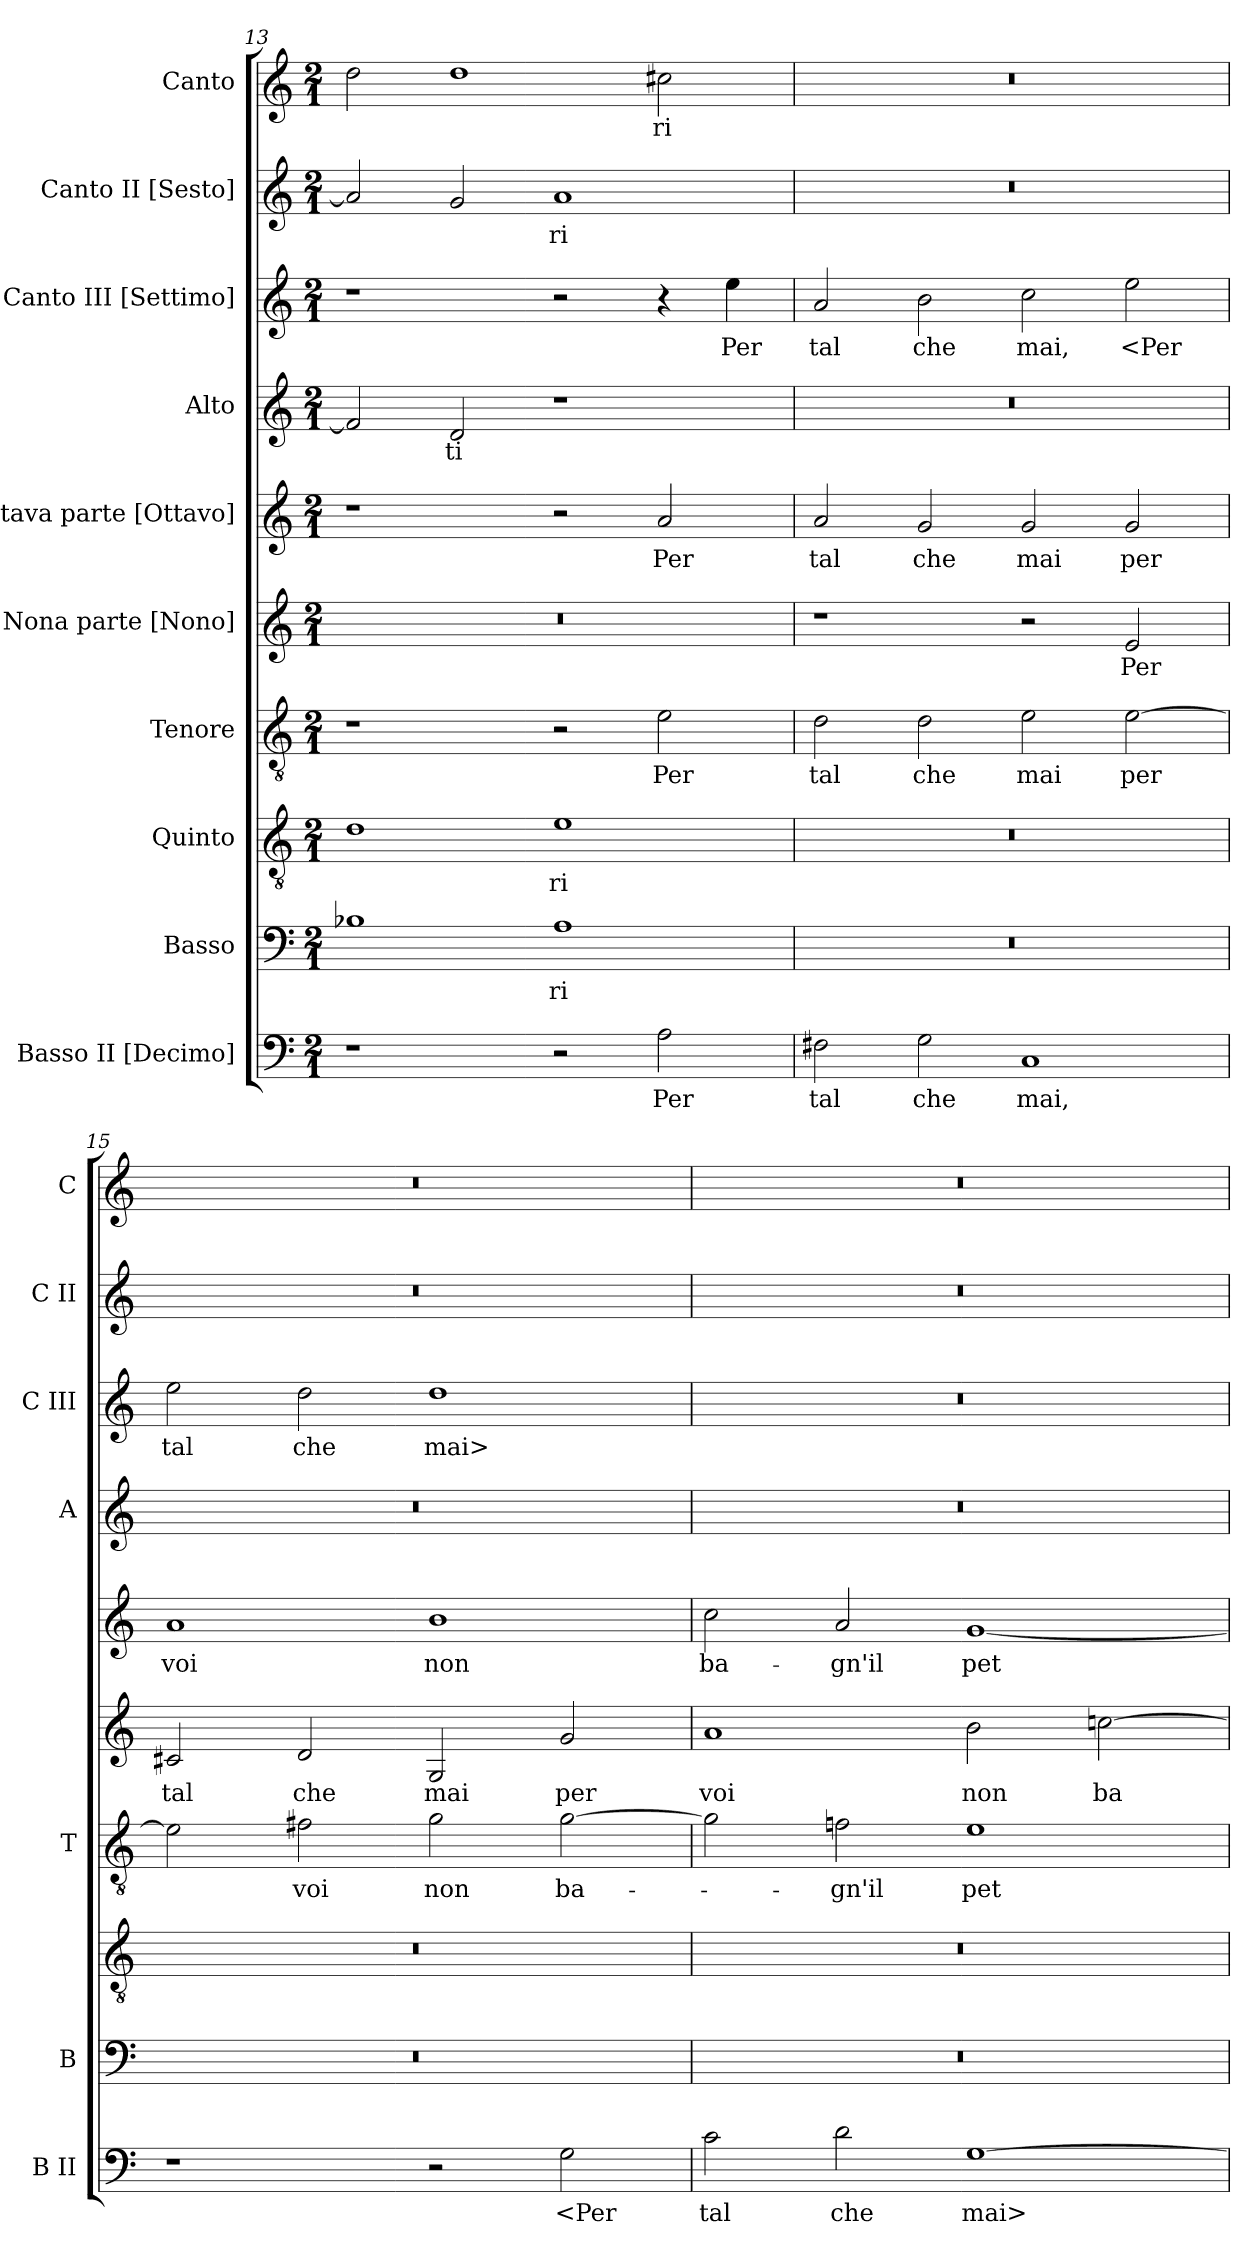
**kern	**text	**kern	**text	**kern	**text	**kern	**text	**kern	**text	**kern	**text	**kern	**text	**kern	**text	**kern	**text	**kern	**text
*part10	*part10	*part9	*part9	*part8	*part8	*part7	*part7	*part6	*part6	*part5	*part5	*part4	*part4	*part3	*part3	*part2	*part2	*part1	*part1
*staff10	*staff10	*staff9	*staff9	*staff8	*staff8	*staff7	*staff7	*staff6	*staff6	*staff5	*staff5	*staff4	*staff4	*staff3	*staff3	*staff2	*staff2	*staff1	*staff1
*I"Basso II [Decimo]	*	*I"Basso	*	*I"Quinto	*	*I"Tenore	*	*I"Nona parte [Nono]	*	*I"Ottava parte [Ottavo]	*	*I"Alto	*	*I"Canto III [Settimo]	*	*I"Canto II [Sesto]	*	*I"Canto	*
*I'B II	*	*I'B	*	*	*	*I'T	*	*	*	*	*	*I'A	*	*I'C III	*	*I'C II	*	*I'C	*
*clefF4	*	*clefF4	*	*clefGv2	*	*clefGv2	*	*clefG2	*	*clefG2	*	*clefG2	*	*clefG2	*	*clefG2	*	*clefG2	*
*k[]	*	*k[]	*	*k[]	*	*k[]	*	*k[]	*	*k[]	*	*k[]	*	*k[]	*	*k[]	*	*k[]	*
*C:	*	*C:	*	*C:	*	*C:	*	*C:	*	*C:	*	*C:	*	*C:	*	*C:	*	*C:	*
*M2/1	*	*M2/1	*	*M2/1	*	*M2/1	*	*M2/1	*	*M2/1	*	*M2/1	*	*M2/1	*	*M2/1	*	*M2/1	*
=13	=13	=13	=13	=13	=13	=13	=13	=13	=13	=13	=13	=13	=13	=13	=13	=13	=13	=13	=13
1r	.	1B-X	.	1d	.	1r	.	0r	.	1r	.	2f]	.	1r	.	2a]	.	2dd	.
.	.	.	.	.	.	.	.	.	.	.	.	2d	-ti	.	.	2g	.	1dd	.
2r	.	1A	-ri	1e	-ri	2r	.	.	.	2r	.	1r	.	2r	.	1a	-ri	.	.
2A	Per	.	.	.	.	2e	Per	.	.	2a	Per	.	.	4r	.	.	.	2cc#X	-ri
.	.	.	.	.	.	.	.	.	.	.	.	.	.	4ee	Per	.	.	.	.
=14	=14	=14	=14	=14	=14	=14	=14	=14	=14	=14	=14	=14	=14	=14	=14	=14	=14	=14	=14
2F#X	tal	0r	.	0r	.	2d	tal	1r	.	2a	tal	0r	.	2a	tal	0r	.	0r	.
2G	che	.	.	.	.	2d	che	.	.	2g	che	.	.	2b	che	.	.	.	.
1C	mai,	.	.	.	.	2e	mai	2r	.	2g	mai	.	.	2cc	mai,	.	.	.	.
.	.	.	.	.	.	[2e	per	2e	Per	2g	per	.	.	2ee	<Per	.	.	.	.
=15	=15	=15	=15	=15	=15	=15	=15	=15	=15	=15	=15	=15	=15	=15	=15	=15	=15	=15	=15
1r	.	0r	.	0r	.	2e]	.	2c#X	tal	1a	voi	0r	.	2ee	tal	0r	.	0r	.
.	.	.	.	.	.	2f#X	voi	2d	che	.	.	.	.	2dd	che	.	.	.	.
2r	.	.	.	.	.	2g	non	2G	mai	1b	non	.	.	1dd	mai>	.	.	.	.
2G	<Per	.	.	.	.	[2g	ba-	2g	per	.	.	.	.	.	.	.	.	.	.
=16	=16	=16	=16	=16	=16	=16	=16	=16	=16	=16	=16	=16	=16	=16	=16	=16	=16	=16	=16
2c	tal	0r	.	0r	.	2g]	.	1a	voi	2cc	ba-	0r	.	0r	.	0r	.	0r	.
2d	che	.	.	.	.	2fn	-gn'il	.	.	2a	-gn'il	.	.	.	.	.	.	.	.
[1G	mai>	.	.	.	.	1e	pet-	2b	non	[1g	pet-	.	.	.	.	.	.	.	.
.	.	.	.	.	.	.	.	[2ccn	ba	.	.	.	.	.	.	.	.	.	.
=	=	=	=	=	=	=	=	=	=	=	=	=	=	=	=	=	=	=	=
*-	*-	*-	*-	*-	*-	*-	*-	*-	*-	*-	*-	*-	*-	*-	*-	*-	*-	*-	*-
